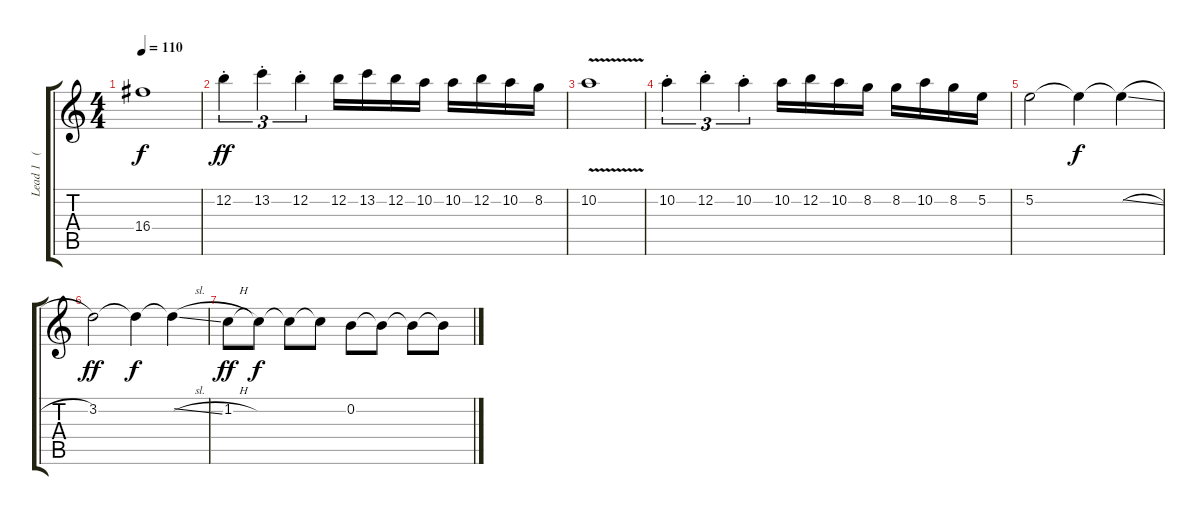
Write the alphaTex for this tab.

\track ("Lead 1   (Dark)" "Lead 1   (") {instrument distortionguitar}
\staff {score tabs}
\tuning (E4 B3 G3 D3 A2 E2) {hide}
\ts (4 4)
\tempo 110
\clef g2
\ks c
16.4{t}.1{dy f} |
12.2{st}.4{tu (3 2) dy ff} 13.2{st}.4{tu (3 2)} 12.2{st}.4{tu (3 2)} 12.2.16 13.2.16 12.2.16 10.2.16 10.2.16 12.2.16 10.2.16 8.2.16 |
10.2{v}.1 |
10.2{st}.4{tu (3 2)} 12.2{st}.4{tu (3 2)} 10.2{st}.4{tu (3 2)} 10.2.16 12.2.16 10.2.16 8.2.16 8.2.16 10.2.16 8.2.16 5.2.16 |
5.2.2 5.2{t}.4{dy f} 5.2{sl t}.4 |
3.2.2{dy ff} 3.2{t}.4{dy f} 3.2{sl t}.4 |
1.2{h}.8{dy ff} 1.2{t}.8{dy f} 1.2{t}.8 1.2{t}.8 0.2.8 0.2{t}.8 0.2{t}.8 0.2{t}.8
